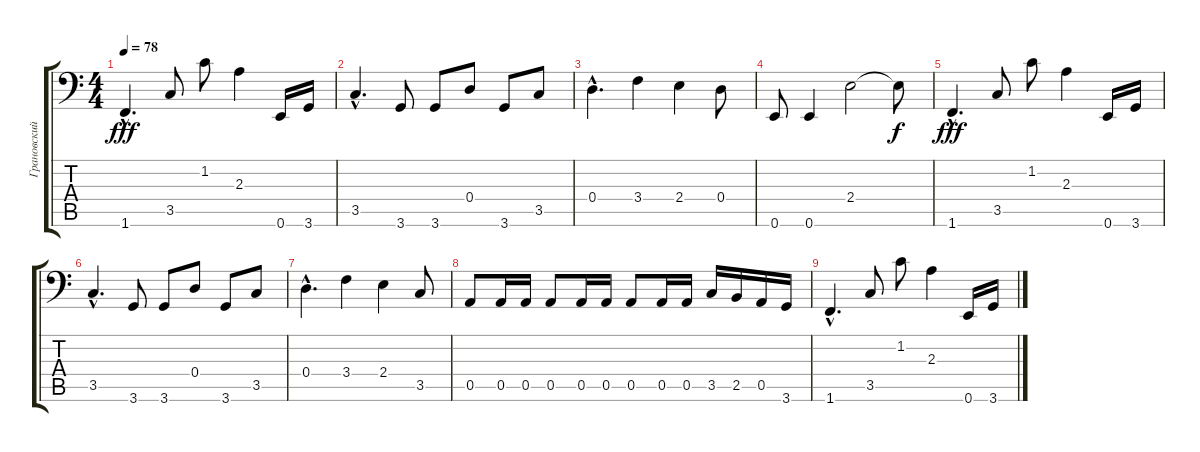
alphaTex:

\track ("Грановский" "Грановский") {instrument electricbassfinger}
\staff {score tabs}
\tuning (E3 B2 G2 D2 A1 E1) {hide}
\ts (4 4)
\tempo 78
\clef f4
\ks c
1.6{hac}.4{d dy fff} 3.5.8 1.2.8 2.3.4 0.6.16 3.6.16 |
3.5{hac}.4{d} 3.6.8 3.6.8 0.4.8 3.6.8 3.5.8 |
0.4{hac}.4{d} 3.4.4 2.4.4 0.4.8 |
0.6.8 0.6.4 2.4.2 2.4{t}.8{dy f} |
1.6{hac}.4{d dy fff volume 16} 3.5.8{volume 15} 1.2.8 2.3.4{volume 14} 0.6.16{volume 13} 3.6.16 |
3.5{hac}.4{d} 3.6.8{volume 12} 3.6.8{volume 11} 0.4.8 3.6.8{volume 11} 3.5.8{volume 10} |
0.4{hac}.4{d} 3.4.4{volume 8} 2.4.4{volume 8} 3.5.8{volume 6} |
0.5.8 0.5.16{volume 6} 0.5.16 0.5.8{volume 5} 0.5.16{volume 4} 0.5.16 0.5.8 0.5.16{volume 4} 0.5.16 3.5.16{volume 3} 2.5.16 0.5.16 3.6.16 |
1.6{hac}.4{d volume 2} 3.5.8{volume 2} 1.2.8 2.3.4{volume 1} 0.6.16{volume 1} 3.6.16
